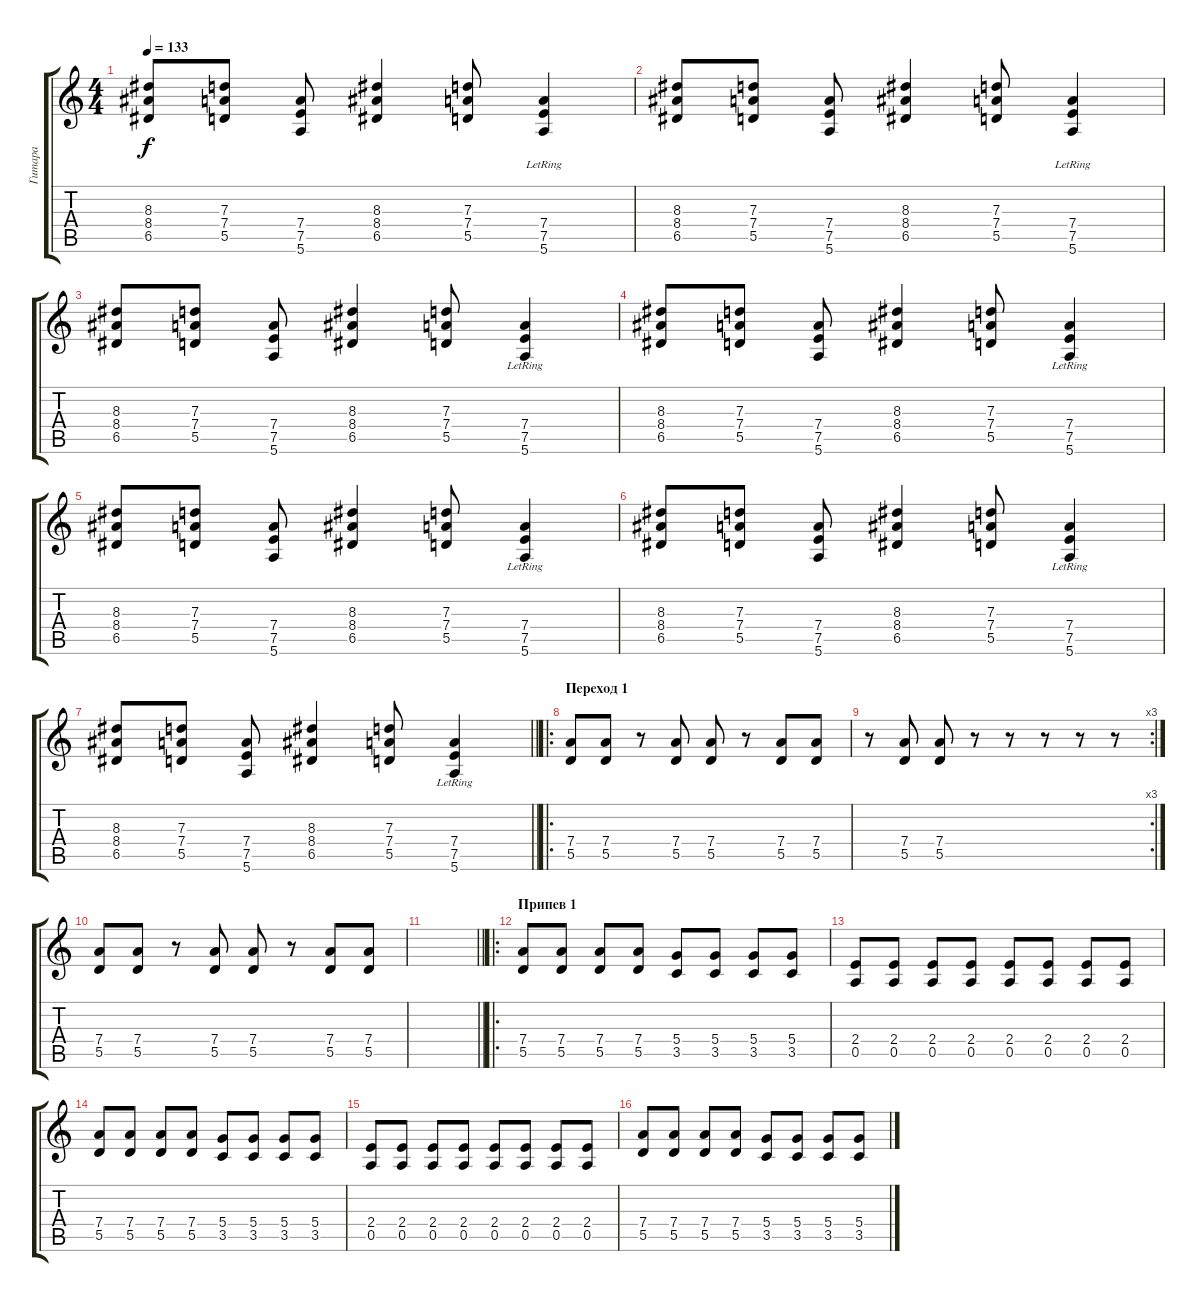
\track ("Гитара" "Гитара") {instrument acousticguitarsteel}
\staff {score tabs}
\tuning (E4 B3 G3 D3 A2 E2) {hide}
\ts (4 4)
\tempo 133
\clef g2
\ks c
(8.3 8.4 6.5).8{dy f} (7.3 7.4 5.5).8 (7.4 7.5 5.6).8 (8.3 8.4 6.5).4 (7.3 7.4 5.5).8 (7.4{lr} 7.5 5.6).4 |
(8.3 8.4 6.5).8 (7.3 7.4 5.5).8 (7.4 7.5 5.6).8 (8.3 8.4 6.5).4 (7.3 7.4 5.5).8 (7.4{lr} 7.5{lr} 5.6).4 |
(8.3 8.4 6.5).8 (7.3 7.4 5.5).8 (7.4 7.5 5.6).8 (8.3 8.4 6.5).4 (7.3 7.4 5.5).8 (7.4{lr} 7.5{lr} 5.6).4 |
(8.3 8.4 6.5).8 (7.3 7.4 5.5).8 (7.4 7.5 5.6).8 (8.3 8.4 6.5).4 (7.3 7.4 5.5).8 (7.4{lr} 7.5{lr} 5.6).4 |
(8.3 8.4 6.5).8 (7.3 7.4 5.5).8 (7.4 7.5 5.6).8 (8.3 8.4 6.5).4 (7.3 7.4 5.5).8 (7.4{lr} 7.5{lr} 5.6).4 |
(8.3 8.4 6.5).8 (7.3 7.4 5.5).8 (7.4 7.5 5.6).8 (8.3 8.4 6.5).4 (7.3 7.4 5.5).8 (7.4{lr} 7.5{lr} 5.6).4 |
\barLineRight lightlight
(8.3 8.4 6.5).8 (7.3 7.4 5.5).8 (7.4 7.5 5.6).8 (8.3 8.4 6.5).4 (7.3 7.4 5.5).8 (7.4{lr} 7.5{lr} 5.6).4 |
\ro
\section ("" "Переход 1")
(7.4 5.5).8 (7.4 5.5).8 r.8 (7.4 5.5).8 (7.4 5.5).8 r.8 (7.4 5.5).8 (7.4 5.5).8 |
\rc 3
r.8 (7.4 5.5).8 (7.4 5.5).8 r.8 r.8 r.8 r.8 r.8 |
(7.4 5.5).8 (7.4 5.5).8 r.8 (7.4 5.5).8 (7.4 5.5).8 r.8 (7.4 5.5).8 (7.4 5.5).8 |
\barLineRight lightlight
|
\ro
\section ("" "Припев 1")
(7.4 5.5).8 (7.4 5.5).8 (7.4 5.5).8 (7.4 5.5).8 (5.4 3.5).8 (5.4 3.5).8 (5.4 3.5).8 (5.4 3.5).8 |
(2.4 0.5).8 (2.4 0.5).8 (2.4 0.5).8 (2.4 0.5).8 (2.4 0.5).8 (2.4 0.5).8 (2.4 0.5).8 (2.4 0.5).8 |
(7.4 5.5).8 (7.4 5.5).8 (7.4 5.5).8 (7.4 5.5).8 (5.4 3.5).8 (5.4 3.5).8 (5.4 3.5).8 (5.4 3.5).8 |
(2.4 0.5).8 (2.4 0.5).8 (2.4 0.5).8 (2.4 0.5).8 (2.4 0.5).8 (2.4 0.5).8 (2.4 0.5).8 (2.4 0.5).8 |
(7.4 5.5).8 (7.4 5.5).8 (7.4 5.5).8 (7.4 5.5).8 (5.4 3.5).8 (5.4 3.5).8 (5.4 3.5).8 (5.4 3.5).8
